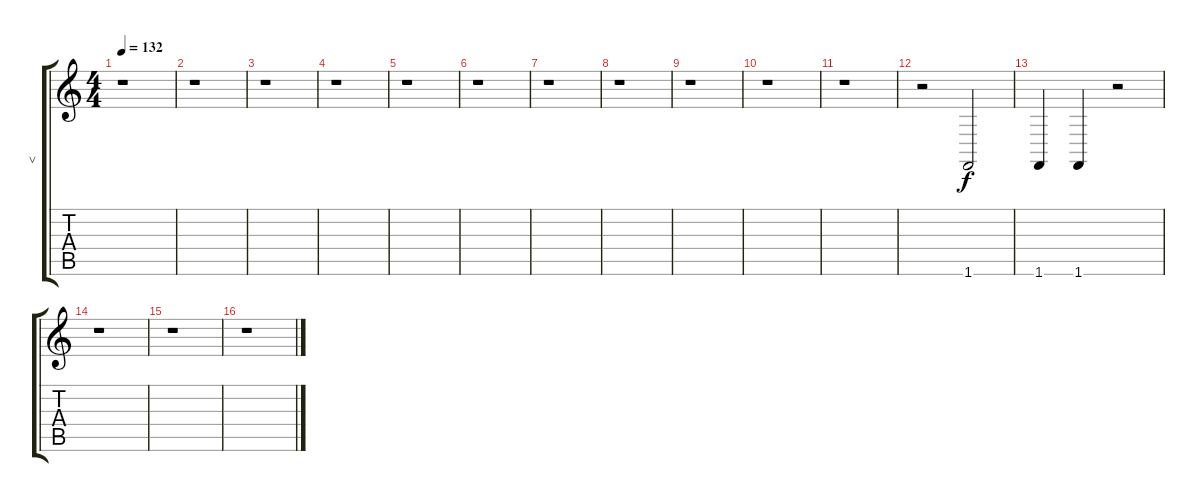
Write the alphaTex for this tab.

\track ("         <<<<<+>>>>>" "         <") {instrument timpani}
\staff {score tabs}
\tuning (E4 B3 G3 D3 A2 E2) {hide}
\ts (4 4)
\tempo 132
\clef g2
\ks c
r.1{dy f instrument timpani} |
r.1 |
r.1 |
r.1 |
r.1 |
r.1 |
r.1 |
r.1 |
r.1 |
r.1 |
r.1 |
r.2 1.6.2 |
1.6.4 1.6.4 r.2 |
r.1 |
r.1 |
r.1
